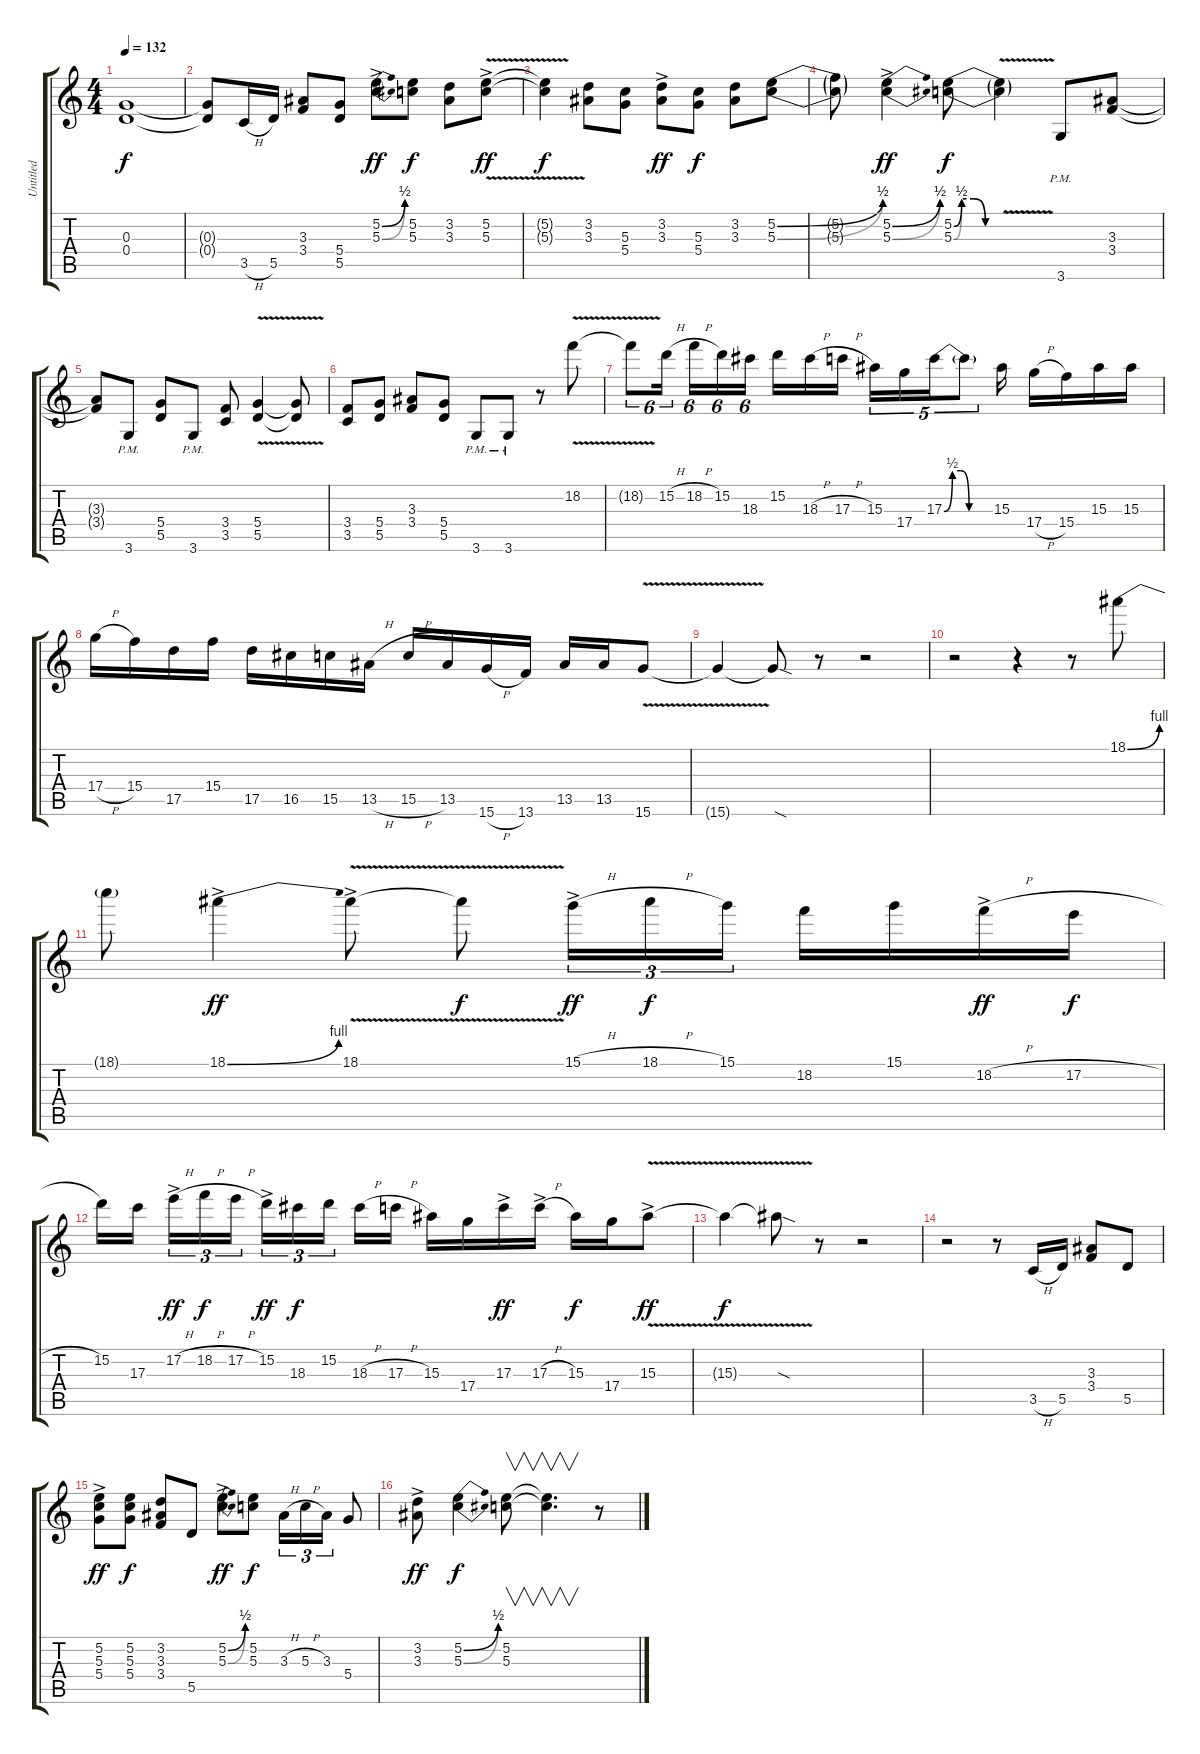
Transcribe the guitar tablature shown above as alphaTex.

\track ("Untitled" "Untitled") {instrument overdrivenguitar}
\staff {score tabs}
\tuning (E4 B3 G3 D3 A2 E2) {hide}
\ts (4 4)
\tempo 132
\clef g2
\ks c
(0.3{t} 0.4{t}).1{dy f} |
(0.3{t} 0.4{t}).8 3.5{h}.16 5.5.16 (3.3 3.4).8 (5.4 5.5).8 (5.2{be (bend 0 0 60 2) ac} 5.3{be (bend 0 0 60 2) ac}).8{dy ff} (5.2 5.3).8{dy f} (3.2 3.3).8 (5.2{v ac} 5.3{v ac}).8{dy ff} |
(5.2{v t} 5.3{v t}).4{dy f} (3.2 3.3).8 (5.3 5.4).8 (3.2{ac} 3.3{ac}).8{dy ff} (5.3 5.4).8{dy f} (3.2 3.3).8 (5.2{be (bend 0 0 60 2)} 5.3{be (bend 0 0 60 2)}).8 |
(5.2{t} 5.3{t}).8 (5.2{be (bend 0 0 60 2) ac} 5.3{be (bend 0 0 60 2) ac}).4{dy ff} (5.2{be (custom 0 0 10 2 25 2 40 0 60 0)} 5.3{be (custom 0 0 10 2 25 2 40 0 60 0)}).8{dy f} (5.2{v t} 5.3{v t}).4 3.6{pm}.8 (3.3 3.4).8 |
(3.3{t} 3.4{t}).8 3.6{pm}.8 (5.4 5.5).8 3.6{pm}.8 (3.4 3.5).8 (5.4{v} 5.5{v}).4 (5.4{v t} 5.5{v t}).8 |
(3.4 3.5).8 (5.4 5.5).8 (3.3 3.4).8 (5.4 5.5).8 3.6{pm}.8 3.6{pm}.8 r.8 18.2{v}.8 |
18.2{t}.8{tu (6 4)} 15.2{h}.16{tu (6 4)} 18.2{h}.16{tu (6 4)} 15.2.16{tu (6 4)} 18.3.16{tu (6 4)} 15.2.16 18.3{h}.16 17.3{h}.16{beam splitsecondary} 15.3.16{tu (5 4)} 17.4.16{tu (5 4)} 17.3{be (custom 0 0 10 2 20 2 30 0 60 0)}.16{tu (5 4)} 17.3{t}.8{tu (5 4)} 15.3.16 17.4{h}.16 15.4.16 15.3.16 15.3.16 |
17.4{h}.16 15.4.16 17.5.16 15.4.16 17.5.16 16.5.16 15.5.16 13.5{h}.16 15.5{h}.16 13.5.16 15.6{h}.16 13.6.16 13.5.16 13.5.16 15.6{v}.8 |
15.6{t}.4 15.6{sod t}.8 r.8 r.2 |
r.2 r.4 r.8 18.1{be (bend 0 0 60 4)}.8 |
18.1{t}.8 18.1{be (bend 0 0 60 4) ac}.4{dy ff} 18.1{v ac}.8 18.1{v t}.8{dy f} 15.1{h ac}.16{tu (3 2) dy ff} 18.1{h}.16{tu (3 2) dy f} 15.1.16{tu (3 2)} 18.2.16 15.1.16 18.2{h ac}.16{dy ff} 17.2{h}.16{dy f} |
15.2.16 17.3.16{beam splitsecondary} 17.2{h ac}.16{tu (3 2) dy ff} 18.2{h}.16{tu (3 2) dy f} 17.2{h}.16{tu (3 2)} 15.2{ac}.16{tu (3 2) dy ff} 18.3.16{tu (3 2) dy f} 15.2.16{tu (3 2) beam splitsecondary} 18.3{h}.16 17.3{h}.16 15.3.16 17.4.16 17.3{ac}.16{dy ff} 17.3{h ac}.16 15.3.16{dy f} 17.4.16 15.3{v ac}.8{dy ff} |
15.3{v t}.4{dy f} 15.3{sod t}.8 r.8 r.2 |
r.2 r.8 3.5{h}.16 5.5.16 (3.3 3.4).8 5.5.8 |
(5.2{ac} 5.3{ac} 5.4{ac}).8{dy ff} (5.2 5.3 5.4).8{dy f} (3.2 3.3 3.4).8 5.5.8 (5.2{be (bend 0 0 60 2) ac} 5.3{be (bend 0 0 60 2) ac}).8{dy ff} (5.2 5.3).8{dy f} 3.3{h}.16{tu (3 2)} 5.3{h}.16{tu (3 2)} 3.3.16{tu (3 2)} 5.4.8 |
(3.2{ac} 3.3{ac}).8{dy ff} (5.2{be (bend 0 0 60 2)} 5.3{be (bend 0 0 60 2)}).4{dy f} (5.2 5.3).8{v} (5.2{t} 5.3{t}).4{v d} r.8
